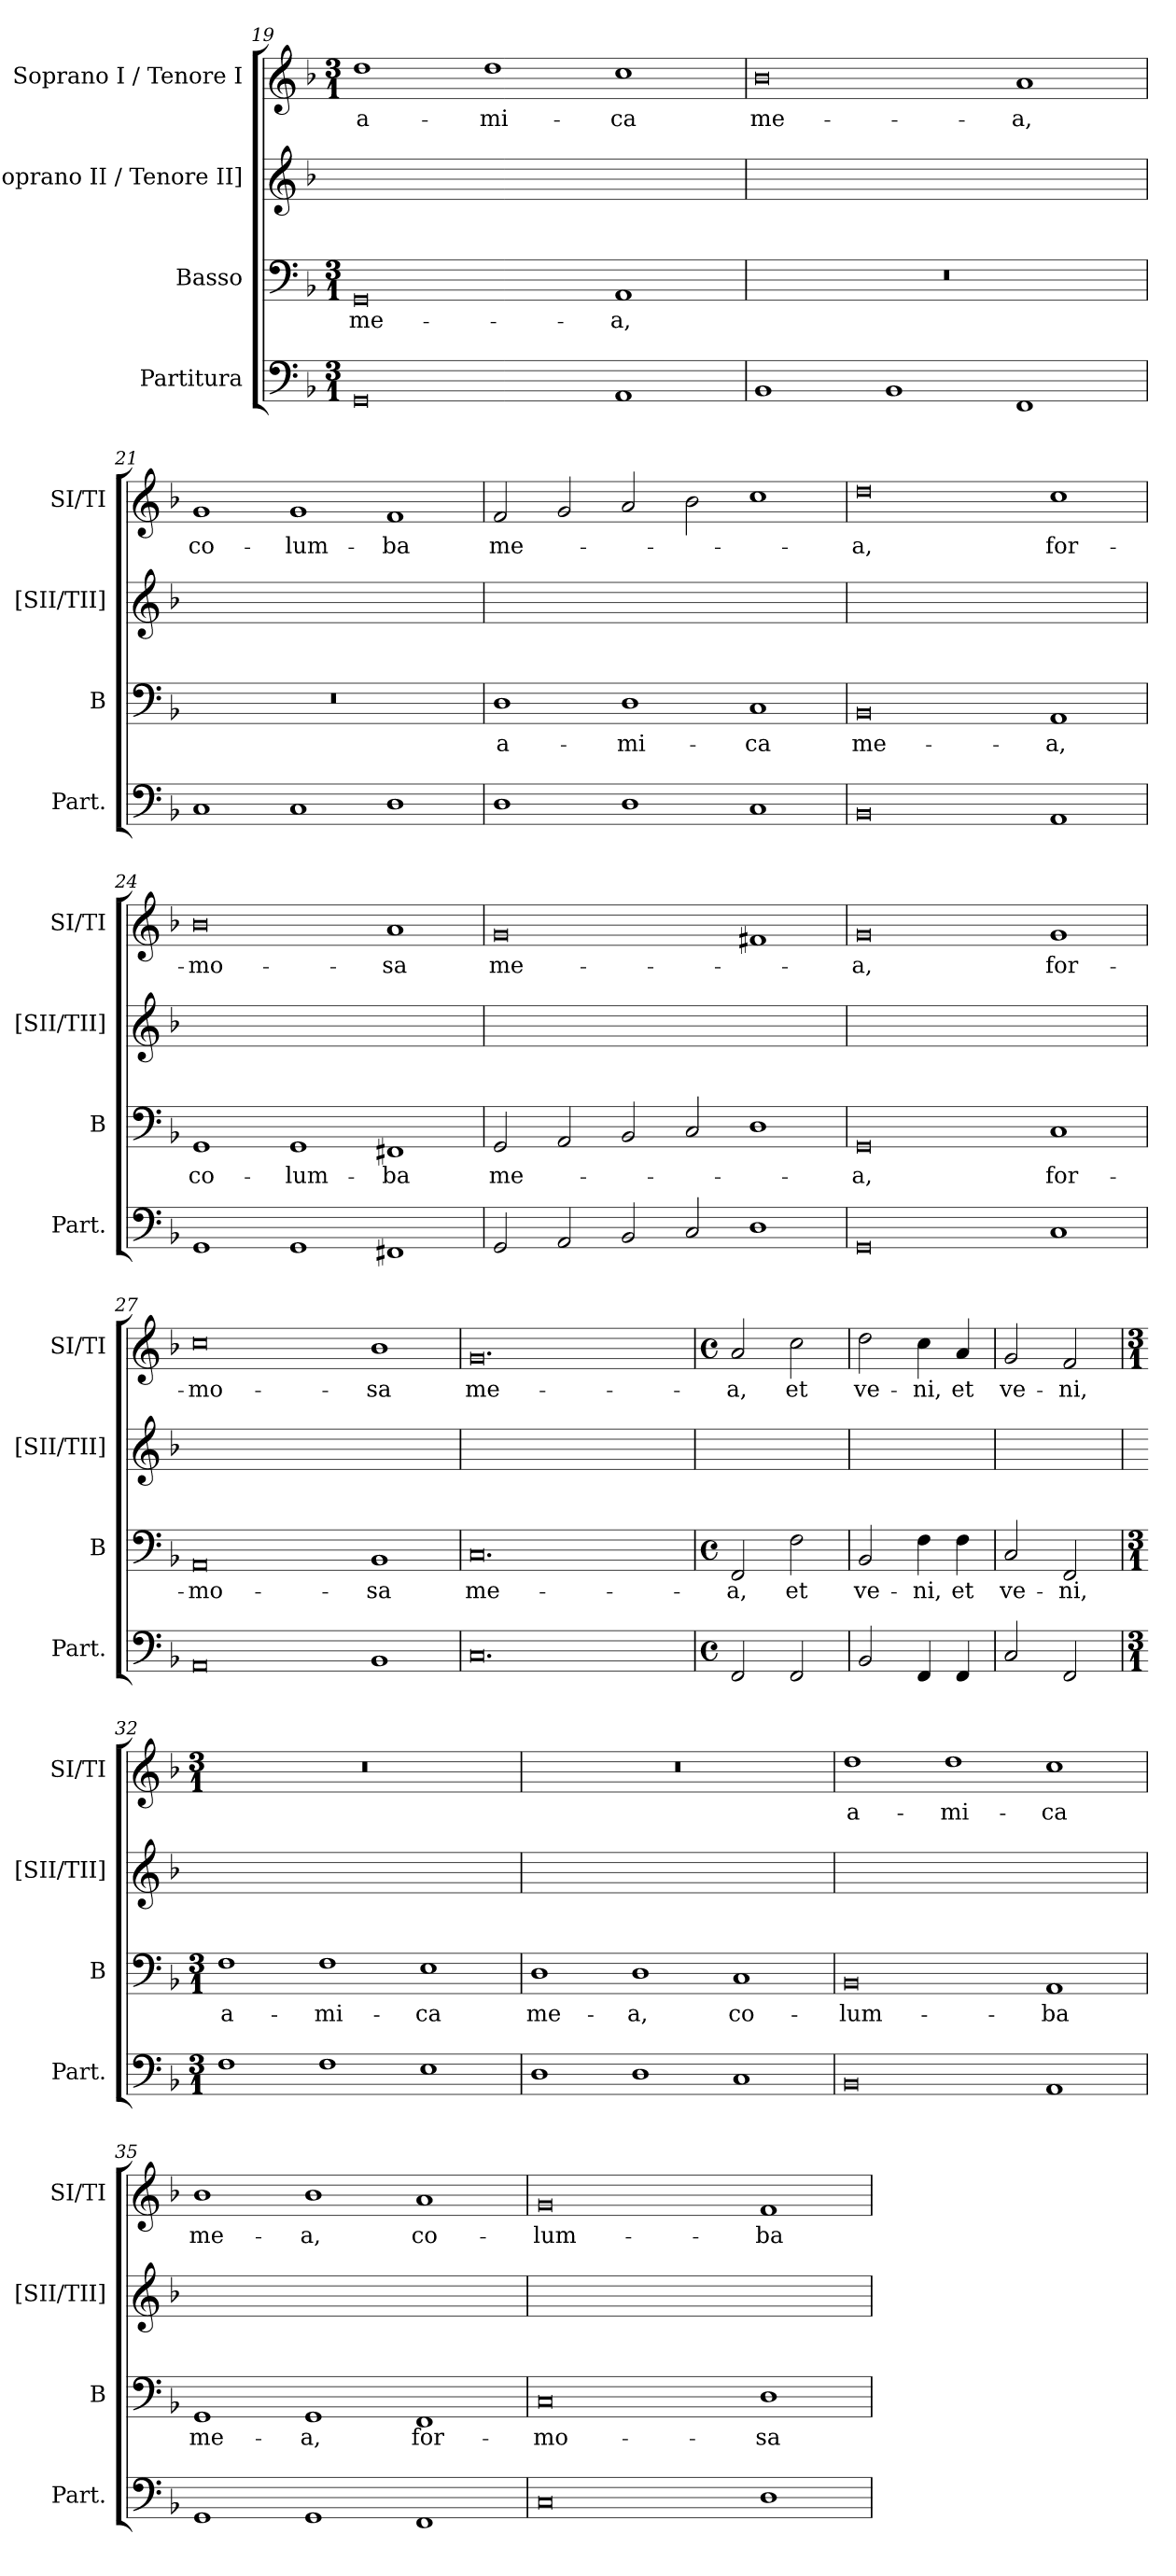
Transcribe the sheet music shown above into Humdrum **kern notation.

**kern	**kern	**text	**kern	**kern	**text
*part4	*part3	*part3	*part2	*part1	*part1
*staff4	*staff3	*staff3	*staff2	*staff1	*staff1
*I"Partitura	*I"Basso	*	*I"[Soprano II / Tenore II]	*I"Soprano I / Tenore I	*
*I'Part.	*I'B	*	*I'[SII/TII]	*I'SI/TI	*
*clefF4	*clefF4	*	*clefG2	*clefG2	*
*k[b-]	*k[b-]	*	*k[b-]	*k[b-]	*
*F:	*F:	*	*F:	*F:	*
*M3/1	*M3/1	*	*	*M3/1	*
=19	=19	=19	=19	=19	=19
!	!	!LO:LY:b	!	!	!LO:LY:b
0GG	0GG	me-	1ryy	1dd	a-
!	!	!	!	!	!LO:LY:b
.	.	.	0ryy	1dd	-mi-
!	!	!LO:LY:b	!	!	!LO:LY:b
1AA	1AA	-a,	.	1cc	-ca
=20	=20	=20	=20	=20	=20
!	!	!	!	!	!LO:LY:b
1BB-	0.r	.	1ryy	0b-	me-
1BB-	.	.	0ryy	.	.
!	!	!	!	!	!LO:LY:b
1FF	.	.	.	1a	-a,
=21	=21	=21	=21	=21	=21
!	!	!	!	!	!LO:LY:b
1C	0.r	.	1ryy	1g	co-
!	!	!	!	!	!LO:LY:b
1C	.	.	0ryy	1g	-lum-
!	!	!	!	!	!LO:LY:b
1D	.	.	.	1f	-ba
=22	=22	=22	=22	=22	=22
!	!	!LO:LY:b	!	!	!LO:LY:b
1D	1D	a-	1ryy	2f/	me-
.	.	.	.	2g/	.
!	!	!LO:LY:b	!	!	!
1D	1D	-mi-	0ryy	2a/	.
.	.	.	.	2b-\	.
!	!	!LO:LY:b	!	!	!
1C	1C	-ca	.	1cc	.
=23	=23	=23	=23	=23	=23
!	!	!LO:LY:b	!	!	!LO:LY:b
0BB-	0BB-	me-	1ryy	0dd	-a,
.	.	.	0ryy	.	.
!	!	!LO:LY:b	!	!	!LO:LY:b
1AA	1AA	-a,	.	1cc	for-
=24	=24	=24	=24	=24	=24
!	!	!LO:LY:b	!	!	!LO:LY:b
1GG	1GG	co-	1ryy	0b-	-mo-
!	!	!LO:LY:b	!	!	!
1GG	1GG	-lum-	0ryy	.	.
!	!	!LO:LY:b	!	!	!LO:LY:b
1FF#X	1FF#X	-ba	.	1a	-sa
=25	=25	=25	=25	=25	=25
!	!	!LO:LY:b	!	!	!LO:LY:b
2GG/	2GG/	me-	1ryy	0g	me-
2AA/	2AA/	.	.	.	.
2BB-/	2BB-/	.	0ryy	.	.
2C/	2C/	.	.	.	.
1D	1D	.	.	1f#X	.
=26	=26	=26	=26	=26	=26
!	!	!LO:LY:b	!	!	!LO:LY:b
0GG	0GG	-a,	1ryy	0g	-a,
.	.	.	0ryy	.	.
!	!	!LO:LY:b	!	!	!LO:LY:b
1C	1C	for-	.	1g	for-
=27	=27	=27	=27	=27	=27
!	!	!LO:LY:b	!	!	!LO:LY:b
0AA	0AA	-mo-	1ryy	0cc	-mo-
.	.	.	0ryy	.	.
!	!	!LO:LY:b	!	!	!LO:LY:b
1BB-	1BB-	-sa	.	1b-	-sa
=28	=28	=28	=28	=28	=28
!	!	!LO:LY:b	!	!	!LO:LY:b
0.C	0.C	me-	1ryy	0.g	me-
.	.	.	0ryy	.	.
=29	=29	=29	=29	=29	=29
*M4/4	*M4/4	*	*	*M4/4	*
*met(c)	*met(c)	*	*	*met(c)	*
*	*	*	*	*MM120	*
!	!	!LO:LY:b	!	!	!LO:LY:b
2FF/	2FF/	-a,	1ryy	2a/	-a,
!	!	!LO:LY:b	!	!	!LO:LY:b
2FF/	2F\	et	.	2cc\	et
=30	=30	=30	=30	=30	=30
!	!	!LO:LY:b	!	!	!LO:LY:b
2BB-/	2BB-/	ve-	1ryy	2dd\	ve-
!	!	!LO:LY:b	!	!	!LO:LY:b
4FF/	4F\	-ni,	.	4cc\	-ni,
!	!	!LO:LY:b	!	!	!LO:LY:b
4FF/	4F\	et	.	4a/	et
=31	=31	=31	=31	=31	=31
!	!	!LO:LY:b	!	!	!LO:LY:b
2C/	2C/	ve-	1ryy	2g/	ve-
!	!	!LO:LY:b	!	!	!LO:LY:b
2FF/	2FF/	-ni,	.	2f/	-ni,
=32	=32	=32	=32	=32	=32
*M3/1	*M3/1	*	*	*M3/1	*
*	*	*	*	*MM480	*
!	!	!LO:LY:b	!	!	!
1F	1F	a-	1ryy	0.r	.
!	!	!LO:LY:b	!	!	!
1F	1F	-mi-	0ryy	.	.
!	!	!LO:LY:b	!	!	!
1E	1E	-ca	.	.	.
=33	=33	=33	=33	=33	=33
!	!	!LO:LY:b	!	!	!
1D	1D	me-	1ryy	0.r	.
!	!	!LO:LY:b	!	!	!
1D	1D	-a,	0ryy	.	.
!	!	!LO:LY:b	!	!	!
1C	1C	co-	.	.	.
=34	=34	=34	=34	=34	=34
!	!	!LO:LY:b	!	!	!LO:LY:b
0BB-	0BB-	-lum-	1ryy	1dd	a-
!	!	!	!	!	!LO:LY:b
.	.	.	0ryy	1dd	-mi-
!	!	!LO:LY:b	!	!	!LO:LY:b
1AA	1AA	-ba	.	1cc	-ca
=35	=35	=35	=35	=35	=35
!	!	!LO:LY:b	!	!	!LO:LY:b
1GG	1GG	me-	1ryy	1b-	me-
!	!	!LO:LY:b	!	!	!LO:LY:b
1GG	1GG	-a,	0ryy	1b-	-a,
!	!	!LO:LY:b	!	!	!LO:LY:b
1FF	1FF	for-	.	1a	co-
=36	=36	=36	=36	=36	=36
!	!	!LO:LY:b	!	!	!LO:LY:b
0C	0C	-mo-	1ryy	0g	-lum-
.	.	.	0ryy	.	.
!	!	!LO:LY:b	!	!	!LO:LY:b
1D	1D	-sa	.	1f	-ba
=	=	=	=	=	=
*-	*-	*-	*-	*-	*-
